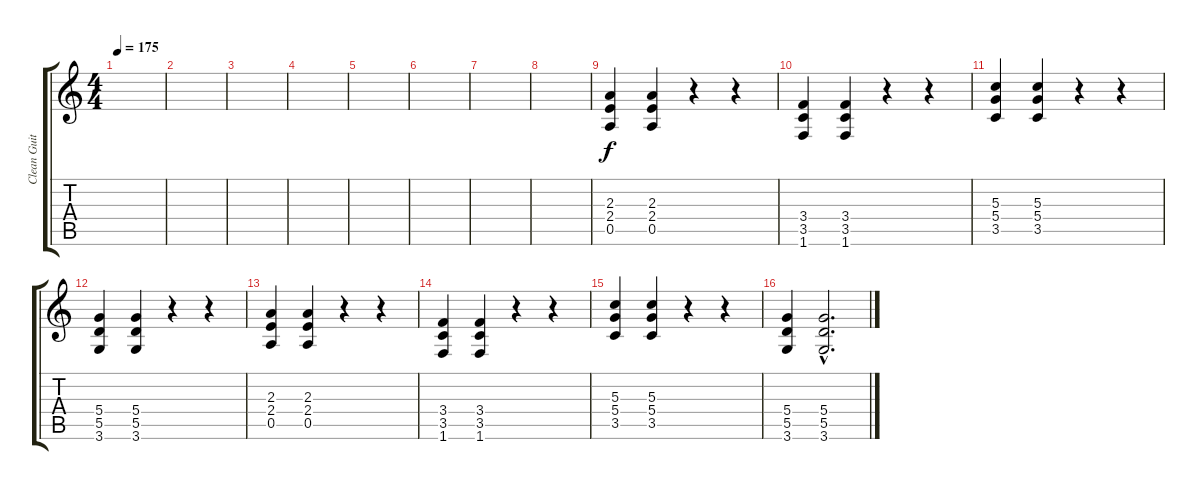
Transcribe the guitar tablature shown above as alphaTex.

\track ("Clean Guitar" "Clean Guit") {instrument acousticguitarsteel}
\staff {score tabs}
\tuning (E4 B3 G3 D3 A2 E2) {hide}
\ts (4 4)
\tempo 175
\clef g2
\ks c
|
|
|
|
|
|
|
|
(2.3 2.4 0.5).4{instrument distortionguitar} (2.3 2.4 0.5).4 r.4 r.4 |
(3.4 3.5 1.6).4 (3.4 3.5 1.6).4 r.4 r.4 |
(5.3 5.4 3.5).4 (5.3 5.4 3.5).4 r.4 r.4 |
(5.4 5.5 3.6).4 (5.4 5.5 3.6).4 r.4 r.4 |
(2.3 2.4 0.5).4 (2.3 2.4 0.5).4 r.4 r.4 |
(3.4 3.5 1.6).4 (3.4 3.5 1.6).4 r.4 r.4 |
(5.3 5.4 3.5).4 (5.3 5.4 3.5).4 r.4 r.4 |
(5.4 5.5 3.6).4 (5.4{hac} 5.5{hac} 3.6{hac}).2{d}
